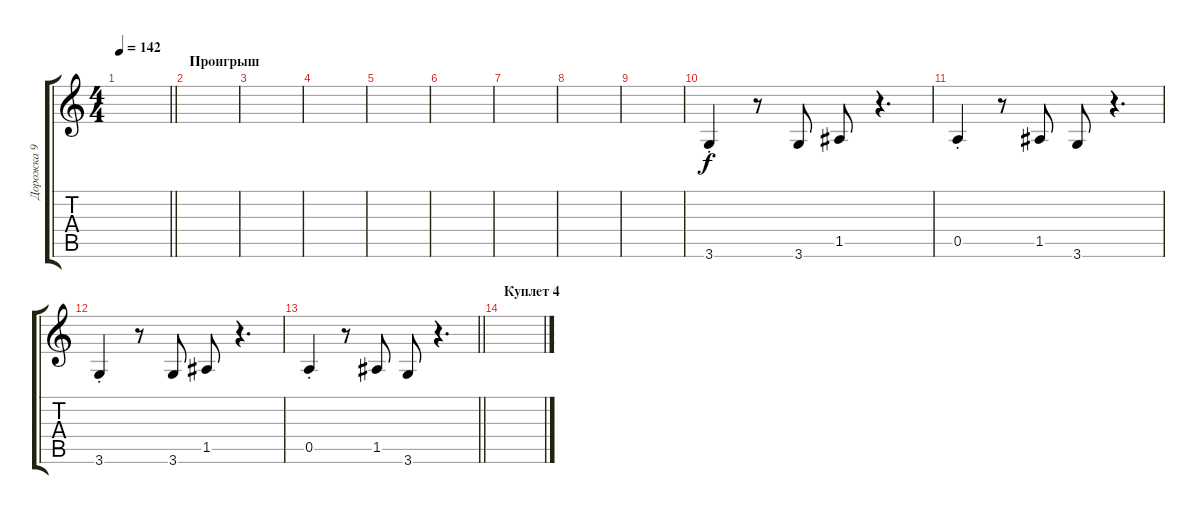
\track ("Дорожка 9" "Дорожка 9") {instrument banjo}
\staff {score tabs}
\tuning (E4 B3 G3 D3 A2 E2) {hide}
\displaytranspose 12
\ts (4 4)
\tempo 142
\clef g2
\barLineRight lightlight
\ks c
|
\section ("" "Проигрыш")
|
|
|
|
|
|
|
|
3.6{st}.4 r.8 3.6.8 1.5.8 r.4{d} |
0.5{st}.4 r.8 1.5.8 3.6.8 r.4{d} |
3.6{st}.4 r.8 3.6.8 1.5.8 r.4{d} |
\barLineRight lightlight
0.5{st}.4 r.8 1.5.8 3.6.8 r.4{d} |
\section ("" "Куплет 4")
